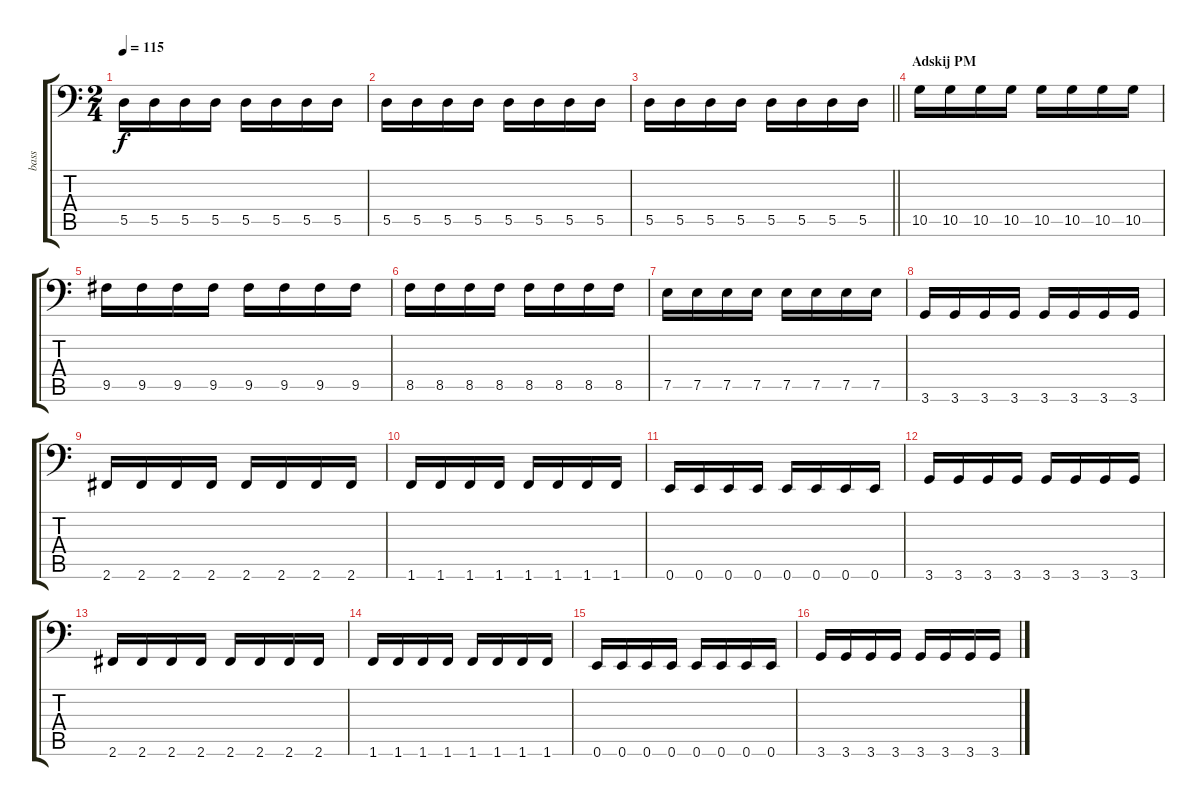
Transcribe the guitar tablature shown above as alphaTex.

\track ("bass" "bass") {instrument electricbasspick}
\staff {score tabs}
\tuning (E3 B2 G2 D2 A1 E1) {hide}
\ts (2 4)
\tempo 115
\clef f4
\ks c
5.5.16{dy f} 5.5.16 5.5.16 5.5.16 5.5.16 5.5.16 5.5.16 5.5.16 |
5.5.16 5.5.16 5.5.16 5.5.16 5.5.16 5.5.16 5.5.16 5.5.16 |
\barLineRight lightlight
5.5.16 5.5.16 5.5.16 5.5.16 5.5.16 5.5.16 5.5.16 5.5.16 |
\section ("" "Adskij PM")
10.5.16 10.5.16 10.5.16 10.5.16 10.5.16 10.5.16 10.5.16 10.5.16 |
9.5.16 9.5.16 9.5.16 9.5.16 9.5.16 9.5.16 9.5.16 9.5.16 |
8.5.16 8.5.16 8.5.16 8.5.16 8.5.16 8.5.16 8.5.16 8.5.16 |
7.5.16 7.5.16 7.5.16 7.5.16 7.5.16 7.5.16 7.5.16 7.5.16 |
3.6.16 3.6.16 3.6.16 3.6.16 3.6.16 3.6.16 3.6.16 3.6.16 |
2.6.16 2.6.16 2.6.16 2.6.16 2.6.16 2.6.16 2.6.16 2.6.16 |
1.6.16 1.6.16 1.6.16 1.6.16 1.6.16 1.6.16 1.6.16 1.6.16 |
0.6.16 0.6.16 0.6.16 0.6.16 0.6.16 0.6.16 0.6.16 0.6.16 |
3.6.16 3.6.16 3.6.16 3.6.16 3.6.16 3.6.16 3.6.16 3.6.16 |
2.6.16 2.6.16 2.6.16 2.6.16 2.6.16 2.6.16 2.6.16 2.6.16 |
1.6.16 1.6.16 1.6.16 1.6.16 1.6.16 1.6.16 1.6.16 1.6.16 |
0.6.16 0.6.16 0.6.16 0.6.16 0.6.16 0.6.16 0.6.16 0.6.16 |
3.6.16 3.6.16 3.6.16 3.6.16 3.6.16 3.6.16 3.6.16 3.6.16
